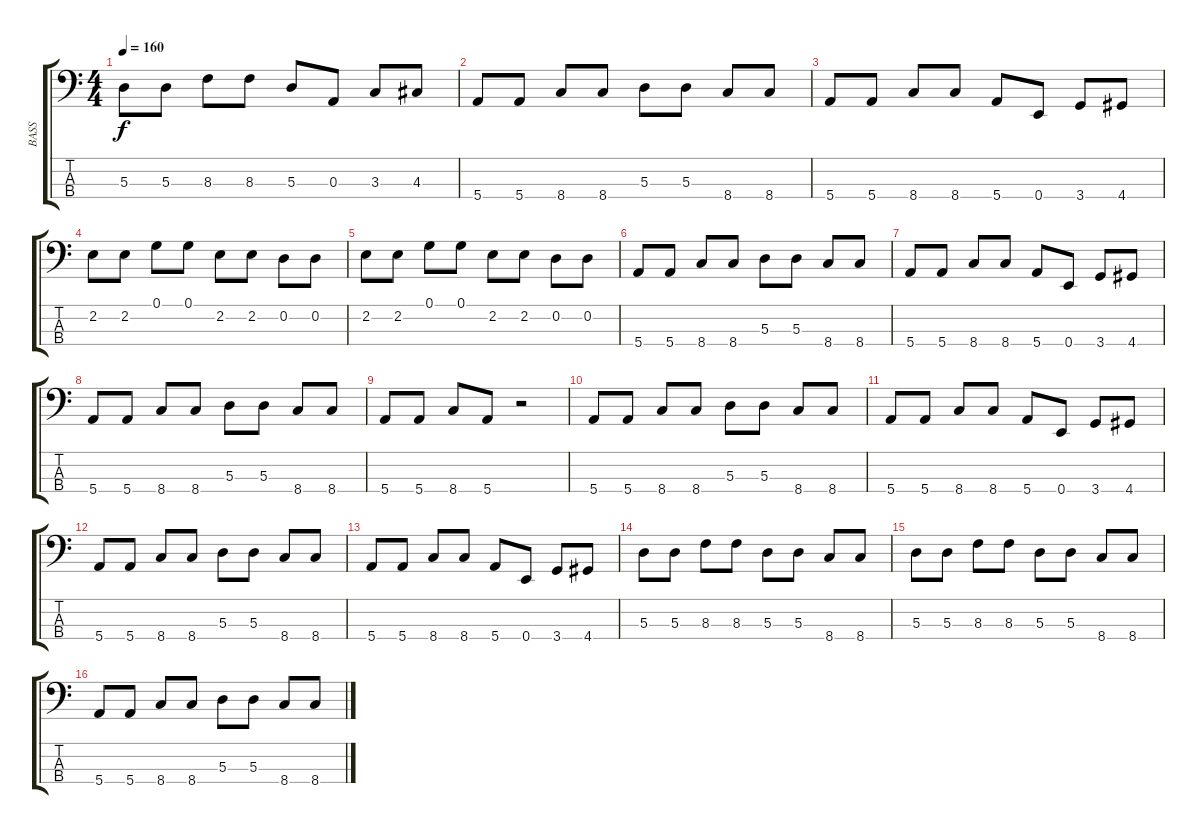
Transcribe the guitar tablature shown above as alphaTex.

\track ("BASS" "BASS") {instrument electricbasspick}
\staff {score tabs}
\tuning (G2 D2 A1 E1) {hide}
\ts (4 4)
\tempo 160
\clef f4
\ks c
5.3.8{dy f} 5.3.8 8.3.8 8.3.8 5.3.8 0.3.8 3.3.8 4.3.8 |
5.4.8 5.4.8 8.4.8 8.4.8 5.3.8 5.3.8 8.4.8 8.4.8 |
5.4.8 5.4.8 8.4.8 8.4.8 5.4.8 0.4.8 3.4.8 4.4.8 |
2.2.8 2.2.8 0.1.8 0.1.8 2.2.8 2.2.8 0.2.8 0.2.8 |
2.2.8 2.2.8 0.1.8 0.1.8 2.2.8 2.2.8 0.2.8 0.2.8 |
5.4.8 5.4.8 8.4.8 8.4.8 5.3.8 5.3.8 8.4.8 8.4.8 |
5.4.8 5.4.8 8.4.8 8.4.8 5.4.8 0.4.8 3.4.8 4.4.8 |
5.4.8 5.4.8 8.4.8 8.4.8 5.3.8 5.3.8 8.4.8 8.4.8 |
5.4.8 5.4.8 8.4.8 5.4.8 r.2 |
5.4.8 5.4.8 8.4.8 8.4.8 5.3.8 5.3.8 8.4.8 8.4.8 |
5.4.8 5.4.8 8.4.8 8.4.8 5.4.8 0.4.8 3.4.8 4.4.8 |
5.4.8 5.4.8 8.4.8 8.4.8 5.3.8 5.3.8 8.4.8 8.4.8 |
5.4.8 5.4.8 8.4.8 8.4.8 5.4.8 0.4.8 3.4.8 4.4.8 |
5.3.8 5.3.8 8.3.8 8.3.8 5.3.8 5.3.8 8.4.8 8.4.8 |
5.3.8 5.3.8 8.3.8 8.3.8 5.3.8 5.3.8 8.4.8 8.4.8 |
5.4.8 5.4.8 8.4.8 8.4.8 5.3.8 5.3.8 8.4.8 8.4.8
